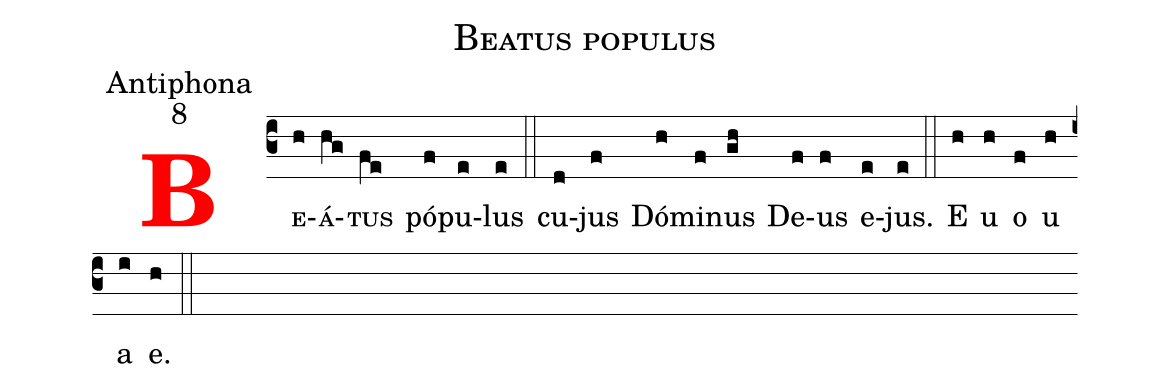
name:Beatus populus;
office-part:Antiphona;
mode:8;
%%
<v>\bf\textcolor{red}{B}</v><v>\sc{e}</v>(c3h)<v>\sc{á}</v>(hg)<v>\sc{tus}</v>(fe) pó(f)pu(e)lus(e) (::) cu(d)jus(f) Dó(h)mi(f)nus(gh) De(f)us(f) e(e)jus.(e) (::)
E(h) u(h) o(f) u(h) a(i) e.(h) (::)
